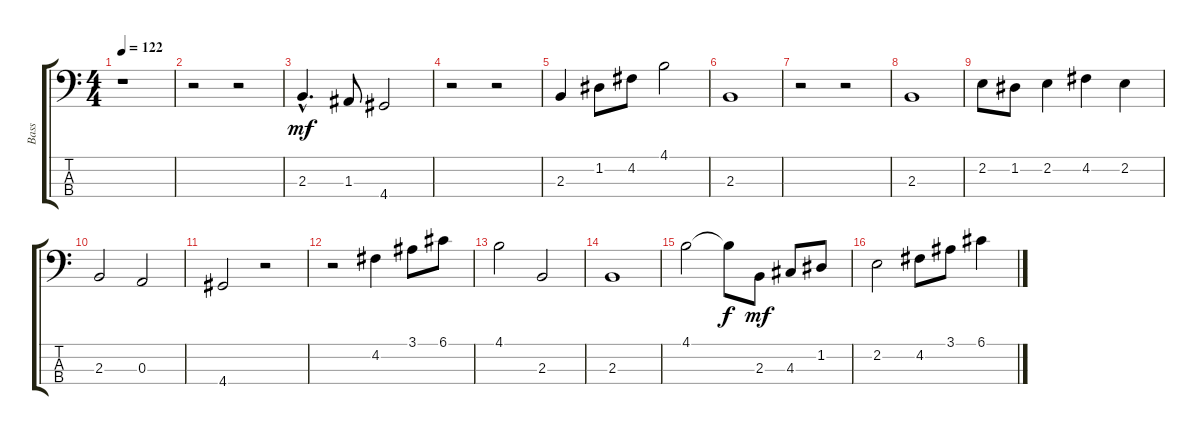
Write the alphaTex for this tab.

\track ("Bass" "Bass") {instrument fretlessbass}
\staff {score tabs}
\tuning (G2 D2 A1 E1) {hide}
\ts (4 4)
\tempo 122
\clef f4
\ks c
r.1{dy mf} |
r.2 r.2 |
2.3{hac}.4{d} 1.3.8 4.4.2 |
r.2 r.2 |
2.3.4 1.2.8 4.2.8 4.1.2 |
2.3.1 |
r.2 r.2 |
2.3.1 |
2.2.8 1.2.8 2.2.4 4.2.4 2.2.4 |
2.3.2 0.3.2 |
4.4.2 r.2 |
r.2 4.2.4 3.1.8 6.1.8 |
4.1.2 2.3.2 |
2.3.1 |
4.1.2 4.1{t}.8{dy f} 2.3.8{dy mf} 4.3.8 1.2.8 |
2.2.2 4.2.8 3.1.8 6.1.4
